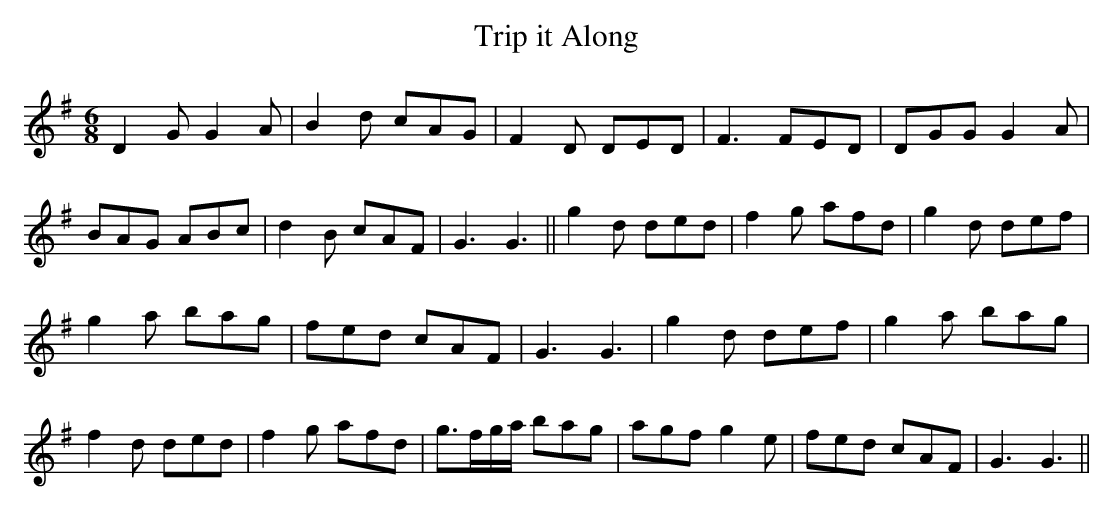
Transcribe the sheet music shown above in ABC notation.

X:1
T:Trip it Along
M:6/8
L:1/8
K:G
D2G G2A|B2d cAG|F2 D DED|F3 FED|DGG G2A|
BAG ABc|d2B cAF|G3G3||g2 d ded|f2g afd|g2d def|
g2a bag|fed cAF|G3G3|g2d def|g2a bag|
f2d ded|f2g afd|g>fg/a/ bag|agf g2e|fed cAF|G3G3||
